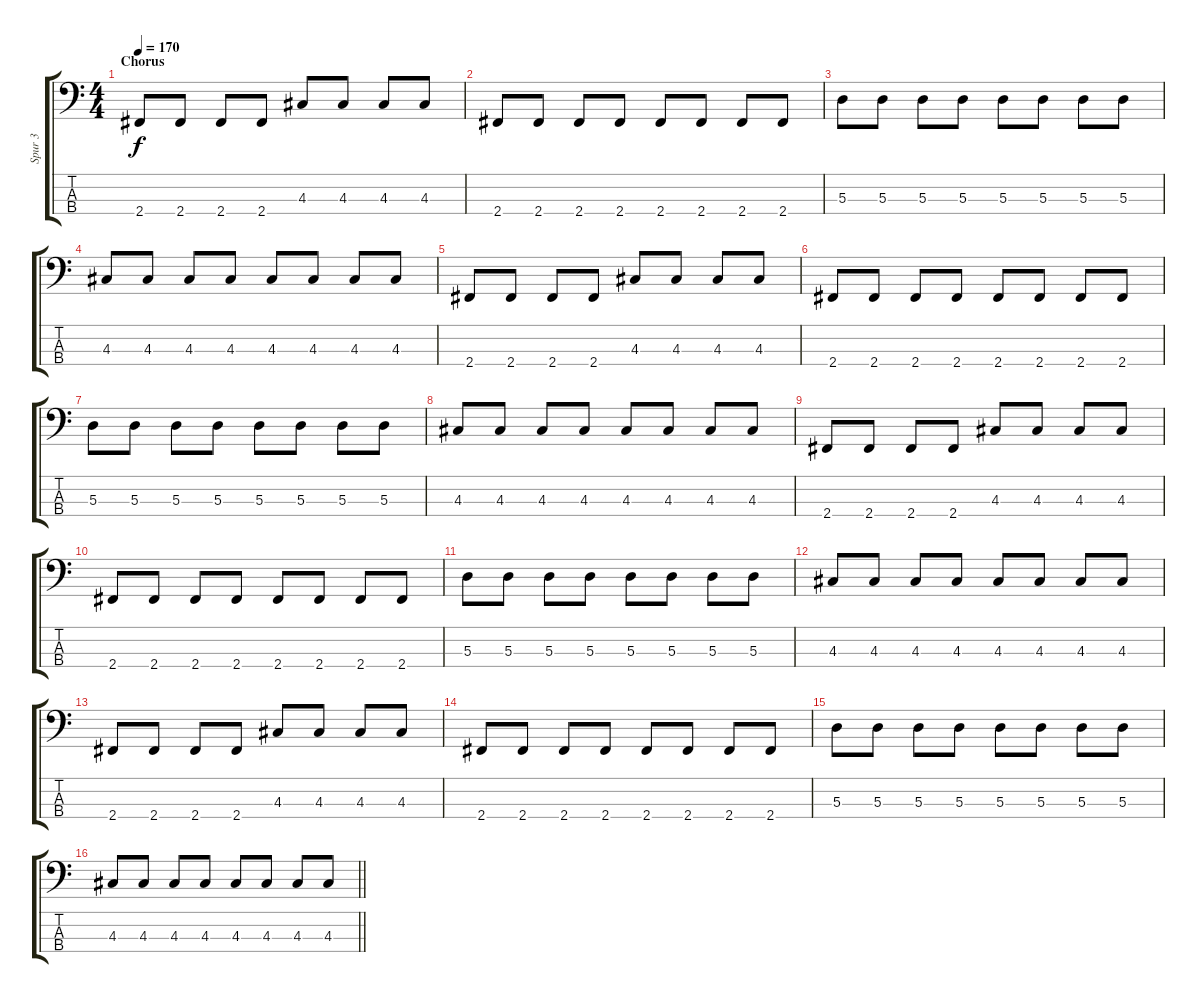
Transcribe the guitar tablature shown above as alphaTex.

\track ("Spur 3" "Spur 3") {instrument electricbassfinger}
\staff {score tabs}
\tuning (G2 D2 A1 E1) {hide}
\ts (4 4)
\section ("" "Chorus")
\tempo 170
\clef f4
\ks c
2.4.8{dy f} 2.4.8 2.4.8 2.4.8 4.3.8 4.3.8 4.3.8 4.3.8 |
2.4.8 2.4.8 2.4.8 2.4.8 2.4.8 2.4.8 2.4.8 2.4.8 |
5.3.8 5.3.8 5.3.8 5.3.8 5.3.8 5.3.8 5.3.8 5.3.8 |
4.3.8 4.3.8 4.3.8 4.3.8 4.3.8 4.3.8 4.3.8 4.3.8 |
2.4.8 2.4.8 2.4.8 2.4.8 4.3.8 4.3.8 4.3.8 4.3.8 |
2.4.8 2.4.8 2.4.8 2.4.8 2.4.8 2.4.8 2.4.8 2.4.8 |
5.3.8 5.3.8 5.3.8 5.3.8 5.3.8 5.3.8 5.3.8 5.3.8 |
4.3.8 4.3.8 4.3.8 4.3.8 4.3.8 4.3.8 4.3.8 4.3.8 |
2.4.8 2.4.8 2.4.8 2.4.8 4.3.8 4.3.8 4.3.8 4.3.8 |
2.4.8 2.4.8 2.4.8 2.4.8 2.4.8 2.4.8 2.4.8 2.4.8 |
5.3.8 5.3.8 5.3.8 5.3.8 5.3.8 5.3.8 5.3.8 5.3.8 |
4.3.8 4.3.8 4.3.8 4.3.8 4.3.8 4.3.8 4.3.8 4.3.8 |
2.4.8 2.4.8 2.4.8 2.4.8 4.3.8 4.3.8 4.3.8 4.3.8 |
2.4.8 2.4.8 2.4.8 2.4.8 2.4.8 2.4.8 2.4.8 2.4.8 |
5.3.8 5.3.8 5.3.8 5.3.8 5.3.8 5.3.8 5.3.8 5.3.8 |
\barLineRight lightlight
4.3.8 4.3.8 4.3.8 4.3.8 4.3.8 4.3.8 4.3.8 4.3.8
